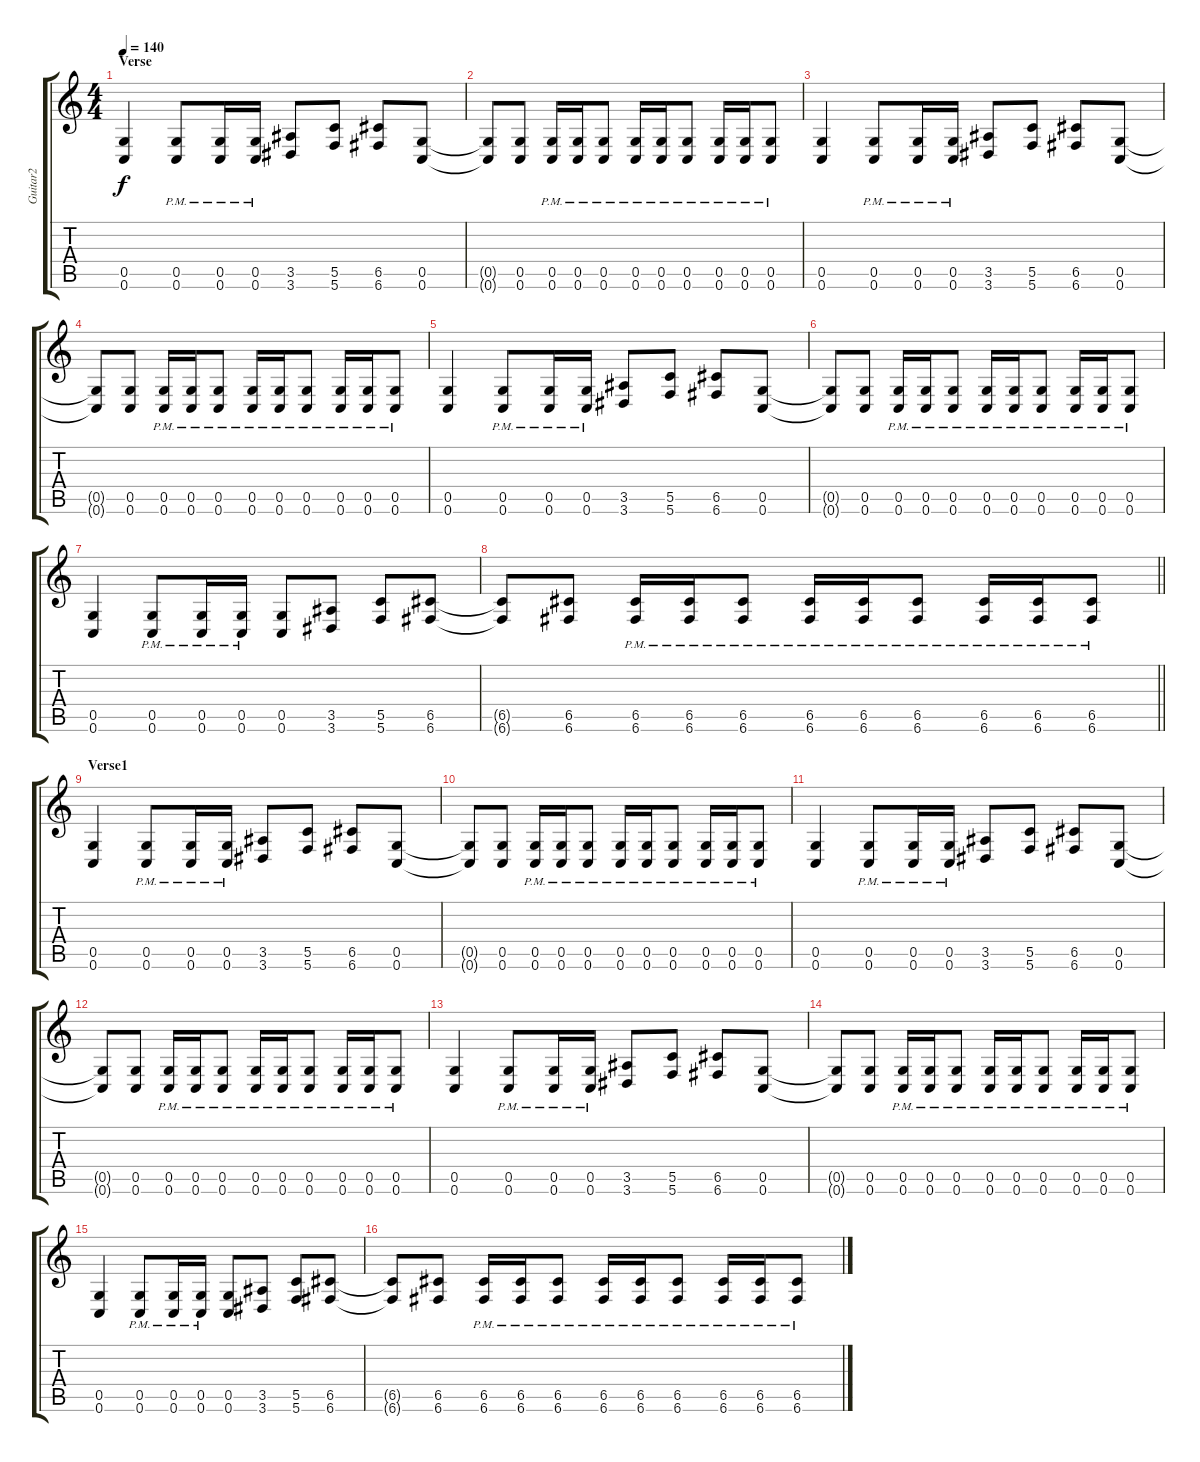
\track ("Guitar2" "Guitar2") {instrument overdrivenguitar}
\staff {score tabs}
\tuning (D4 A3 F3 C3 G2 C2) {hide}
\ts (4 4)
\section ("" "Verse")
\tempo 140
\clef g2
\ks c
(0.5 0.6).4{dy f} (0.5{pm} 0.6{pm}).8 (0.5{pm} 0.6{pm}).16 (0.5{pm} 0.6{pm}).16 (3.5 3.6).8 (5.5 5.6).8 (6.5 6.6).8 (0.5 0.6).8 |
(0.5{t} 0.6{t}).8 (0.5 0.6).8 (0.5{pm} 0.6{pm}).16 (0.5{pm} 0.6{pm}).16 (0.5{pm} 0.6{pm}).8 (0.5{pm} 0.6{pm}).16 (0.5{pm} 0.6{pm}).16 (0.5{pm} 0.6{pm}).8 (0.5{pm} 0.6{pm}).16 (0.5{pm} 0.6{pm}).16 (0.5{pm} 0.6{pm}).8 |
(0.5 0.6).4 (0.5{pm} 0.6{pm}).8 (0.5{pm} 0.6{pm}).16 (0.5{pm} 0.6{pm}).16 (3.5 3.6).8 (5.5 5.6).8 (6.5 6.6).8 (0.5 0.6).8 |
(0.5{t} 0.6{t}).8 (0.5 0.6).8 (0.5{pm} 0.6{pm}).16 (0.5{pm} 0.6{pm}).16 (0.5{pm} 0.6{pm}).8 (0.5{pm} 0.6{pm}).16 (0.5{pm} 0.6{pm}).16 (0.5{pm} 0.6{pm}).8 (0.5{pm} 0.6{pm}).16 (0.5{pm} 0.6{pm}).16 (0.5{pm} 0.6{pm}).8 |
(0.5 0.6).4 (0.5{pm} 0.6{pm}).8 (0.5{pm} 0.6{pm}).16 (0.5{pm} 0.6{pm}).16 (3.5 3.6).8 (5.5 5.6).8 (6.5 6.6).8 (0.5 0.6).8 |
(0.5{t} 0.6{t}).8 (0.5 0.6).8 (0.5{pm} 0.6{pm}).16 (0.5{pm} 0.6{pm}).16 (0.5{pm} 0.6{pm}).8 (0.5{pm} 0.6{pm}).16 (0.5{pm} 0.6{pm}).16 (0.5{pm} 0.6{pm}).8 (0.5{pm} 0.6{pm}).16 (0.5{pm} 0.6{pm}).16 (0.5{pm} 0.6{pm}).8 |
(0.5 0.6).4 (0.5{pm} 0.6{pm}).8 (0.5{pm} 0.6{pm}).16 (0.5{pm} 0.6{pm}).16 (0.5 0.6).8 (3.5 3.6).8 (5.5 5.6).8 (6.5 6.6).8 |
\barLineRight lightlight
(6.5{t} 6.6{t}).8 (6.5 6.6).8 (6.5{pm} 6.6{pm}).16 (6.5{pm} 6.6{pm}).16 (6.5{pm} 6.6{pm}).8 (6.5{pm} 6.6{pm}).16 (6.5{pm} 6.6{pm}).16 (6.5{pm} 6.6{pm}).8 (6.5{pm} 6.6{pm}).16 (6.5{pm} 6.6{pm}).16 (6.5{pm} 6.6{pm}).8 |
\section ("" "Verse1")
(0.5 0.6).4 (0.5{pm} 0.6{pm}).8 (0.5{pm} 0.6{pm}).16 (0.5{pm} 0.6{pm}).16 (3.5 3.6).8 (5.5 5.6).8 (6.5 6.6).8 (0.5 0.6).8 |
(0.5{t} 0.6{t}).8 (0.5 0.6).8 (0.5{pm} 0.6{pm}).16 (0.5{pm} 0.6{pm}).16 (0.5{pm} 0.6{pm}).8 (0.5{pm} 0.6{pm}).16 (0.5{pm} 0.6{pm}).16 (0.5{pm} 0.6{pm}).8 (0.5{pm} 0.6{pm}).16 (0.5{pm} 0.6{pm}).16 (0.5{pm} 0.6{pm}).8 |
(0.5 0.6).4 (0.5{pm} 0.6{pm}).8 (0.5{pm} 0.6{pm}).16 (0.5{pm} 0.6{pm}).16 (3.5 3.6).8 (5.5 5.6).8 (6.5 6.6).8 (0.5 0.6).8 |
(0.5{t} 0.6{t}).8 (0.5 0.6).8 (0.5{pm} 0.6{pm}).16 (0.5{pm} 0.6{pm}).16 (0.5{pm} 0.6{pm}).8 (0.5{pm} 0.6{pm}).16 (0.5{pm} 0.6{pm}).16 (0.5{pm} 0.6{pm}).8 (0.5{pm} 0.6{pm}).16 (0.5{pm} 0.6{pm}).16 (0.5{pm} 0.6{pm}).8 |
(0.5 0.6).4 (0.5{pm} 0.6{pm}).8 (0.5{pm} 0.6{pm}).16 (0.5{pm} 0.6{pm}).16 (3.5 3.6).8 (5.5 5.6).8 (6.5 6.6).8 (0.5 0.6).8 |
(0.5{t} 0.6{t}).8 (0.5 0.6).8 (0.5{pm} 0.6{pm}).16 (0.5{pm} 0.6{pm}).16 (0.5{pm} 0.6{pm}).8 (0.5{pm} 0.6{pm}).16 (0.5{pm} 0.6{pm}).16 (0.5{pm} 0.6{pm}).8 (0.5{pm} 0.6{pm}).16 (0.5{pm} 0.6{pm}).16 (0.5{pm} 0.6{pm}).8 |
(0.5 0.6).4 (0.5{pm} 0.6{pm}).8 (0.5{pm} 0.6{pm}).16 (0.5{pm} 0.6{pm}).16 (0.5 0.6).8 (3.5 3.6).8 (5.5 5.6).8 (6.5 6.6).8 |
(6.5{t} 6.6{t}).8 (6.5 6.6).8 (6.5{pm} 6.6{pm}).16 (6.5{pm} 6.6{pm}).16 (6.5{pm} 6.6{pm}).8 (6.5{pm} 6.6{pm}).16 (6.5{pm} 6.6{pm}).16 (6.5{pm} 6.6{pm}).8 (6.5{pm} 6.6{pm}).16 (6.5{pm} 6.6{pm}).16 (6.5{pm} 6.6{pm}).8
